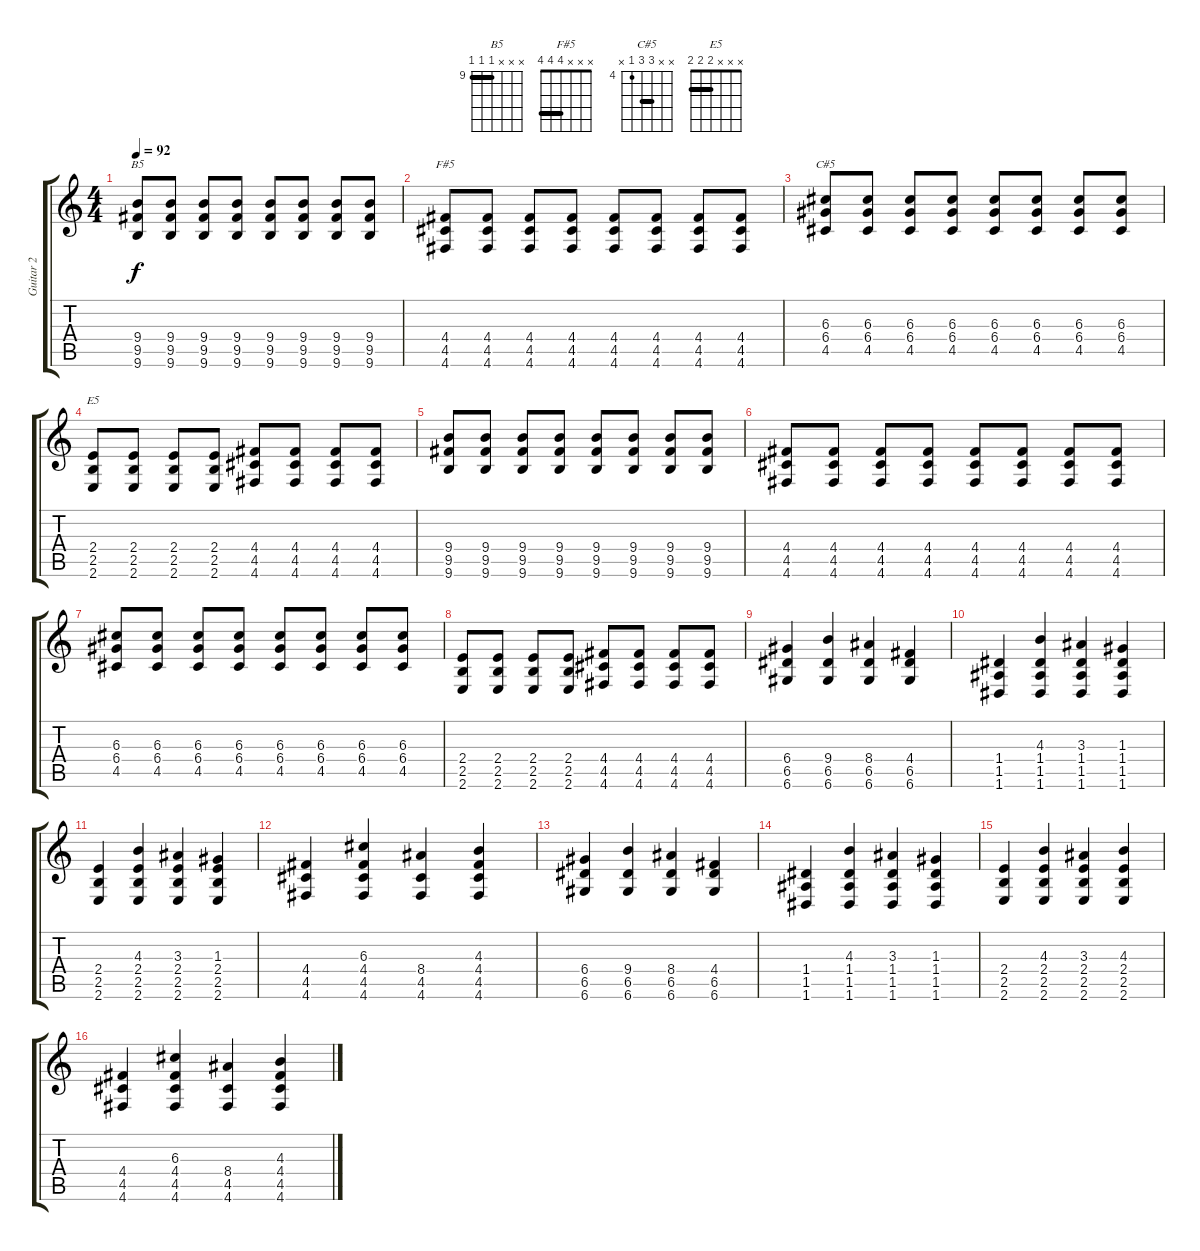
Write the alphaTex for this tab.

\track ("Guitar 2" "Guitar 2") {instrument overdrivenguitar}
\staff {score tabs}
\tuning (E4 B3 G3 D3 A2 D2) {hide}
\chord ("B5" x x x 9 9 9) {firstfret 9 barre 9}
\chord ("F#5" x x x 4 4 4) {barre 4}
\chord ("C#5" x x 6 6 4 x) {firstfret 4 barre 6}
\chord ("E5" x x x 2 2 2) {barre 2}
\ts (4 4)
\tempo 92
\clef g2
\ks c
(9.4 9.5 9.6).8{ch "B5" dy f} (9.4 9.5 9.6).8 (9.4 9.5 9.6).8 (9.4 9.5 9.6).8 (9.4 9.5 9.6).8 (9.4 9.5 9.6).8 (9.4 9.5 9.6).8 (9.4 9.5 9.6).8 |
(4.4 4.5 4.6).8{ch "F#5"} (4.4 4.5 4.6).8 (4.4 4.5 4.6).8 (4.4 4.5 4.6).8 (4.4 4.5 4.6).8 (4.4 4.5 4.6).8 (4.4 4.5 4.6).8 (4.4 4.5 4.6).8 |
(6.3 6.4 4.5).8{ch "C#5"} (6.3 6.4 4.5).8 (6.3 6.4 4.5).8 (6.3 6.4 4.5).8 (6.3 6.4 4.5).8 (6.3 6.4 4.5).8 (6.3 6.4 4.5).8 (6.3 6.4 4.5).8 |
(2.4 2.5 2.6).8{ch "E5"} (2.4 2.5 2.6).8 (2.4 2.5 2.6).8 (2.4 2.5 2.6).8 (4.4 4.5 4.6).8 (4.4 4.5 4.6).8 (4.4 4.5 4.6).8 (4.4 4.5 4.6).8 |
(9.4 9.5 9.6).8 (9.4 9.5 9.6).8 (9.4 9.5 9.6).8 (9.4 9.5 9.6).8 (9.4 9.5 9.6).8 (9.4 9.5 9.6).8 (9.4 9.5 9.6).8 (9.4 9.5 9.6).8 |
(4.4 4.5 4.6).8 (4.4 4.5 4.6).8 (4.4 4.5 4.6).8 (4.4 4.5 4.6).8 (4.4 4.5 4.6).8 (4.4 4.5 4.6).8 (4.4 4.5 4.6).8 (4.4 4.5 4.6).8 |
(6.3 6.4 4.5).8 (6.3 6.4 4.5).8 (6.3 6.4 4.5).8 (6.3 6.4 4.5).8 (6.3 6.4 4.5).8 (6.3 6.4 4.5).8 (6.3 6.4 4.5).8 (6.3 6.4 4.5).8 |
(2.4 2.5 2.6).8 (2.4 2.5 2.6).8 (2.4 2.5 2.6).8 (2.4 2.5 2.6).8 (4.4 4.5 4.6).8 (4.4 4.5 4.6).8 (4.4 4.5 4.6).8 (4.4 4.5 4.6).8 |
(6.4 6.5 6.6).4 (9.4 6.5 6.6).4 (8.4 6.5 6.6).4 (4.4 6.5 6.6).4 |
(1.4 1.5 1.6).4 (4.3 1.4 1.5 1.6).4 (3.3 1.4 1.5 1.6).4 (1.3 1.4 1.5 1.6).4 |
(2.4 2.5 2.6).4 (4.3 2.4 2.5 2.6).4 (3.3 2.4 2.5 2.6).4 (1.3 2.4 2.5 2.6).4 |
(4.4 4.5 4.6).4 (6.3 4.4 4.5 4.6).4 (8.4 4.5 4.6).4 (4.3 4.4 4.5 4.6).4 |
(6.4 6.5 6.6).4 (9.4 6.5 6.6).4 (8.4 6.5 6.6).4 (4.4 6.5 6.6).4 |
(1.4 1.5 1.6).4 (4.3 1.4 1.5 1.6).4 (3.3 1.4 1.5 1.6).4 (1.3 1.4 1.5 1.6).4 |
(2.4 2.5 2.6).4 (4.3 2.4 2.5 2.6).4 (3.3 2.4 2.5 2.6).4 (4.3 2.4 2.5 2.6).4 |
(4.4 4.5 4.6).4 (6.3 4.4 4.5 4.6).4 (8.4 4.5 4.6).4 (4.3 4.4 4.5 4.6).4
